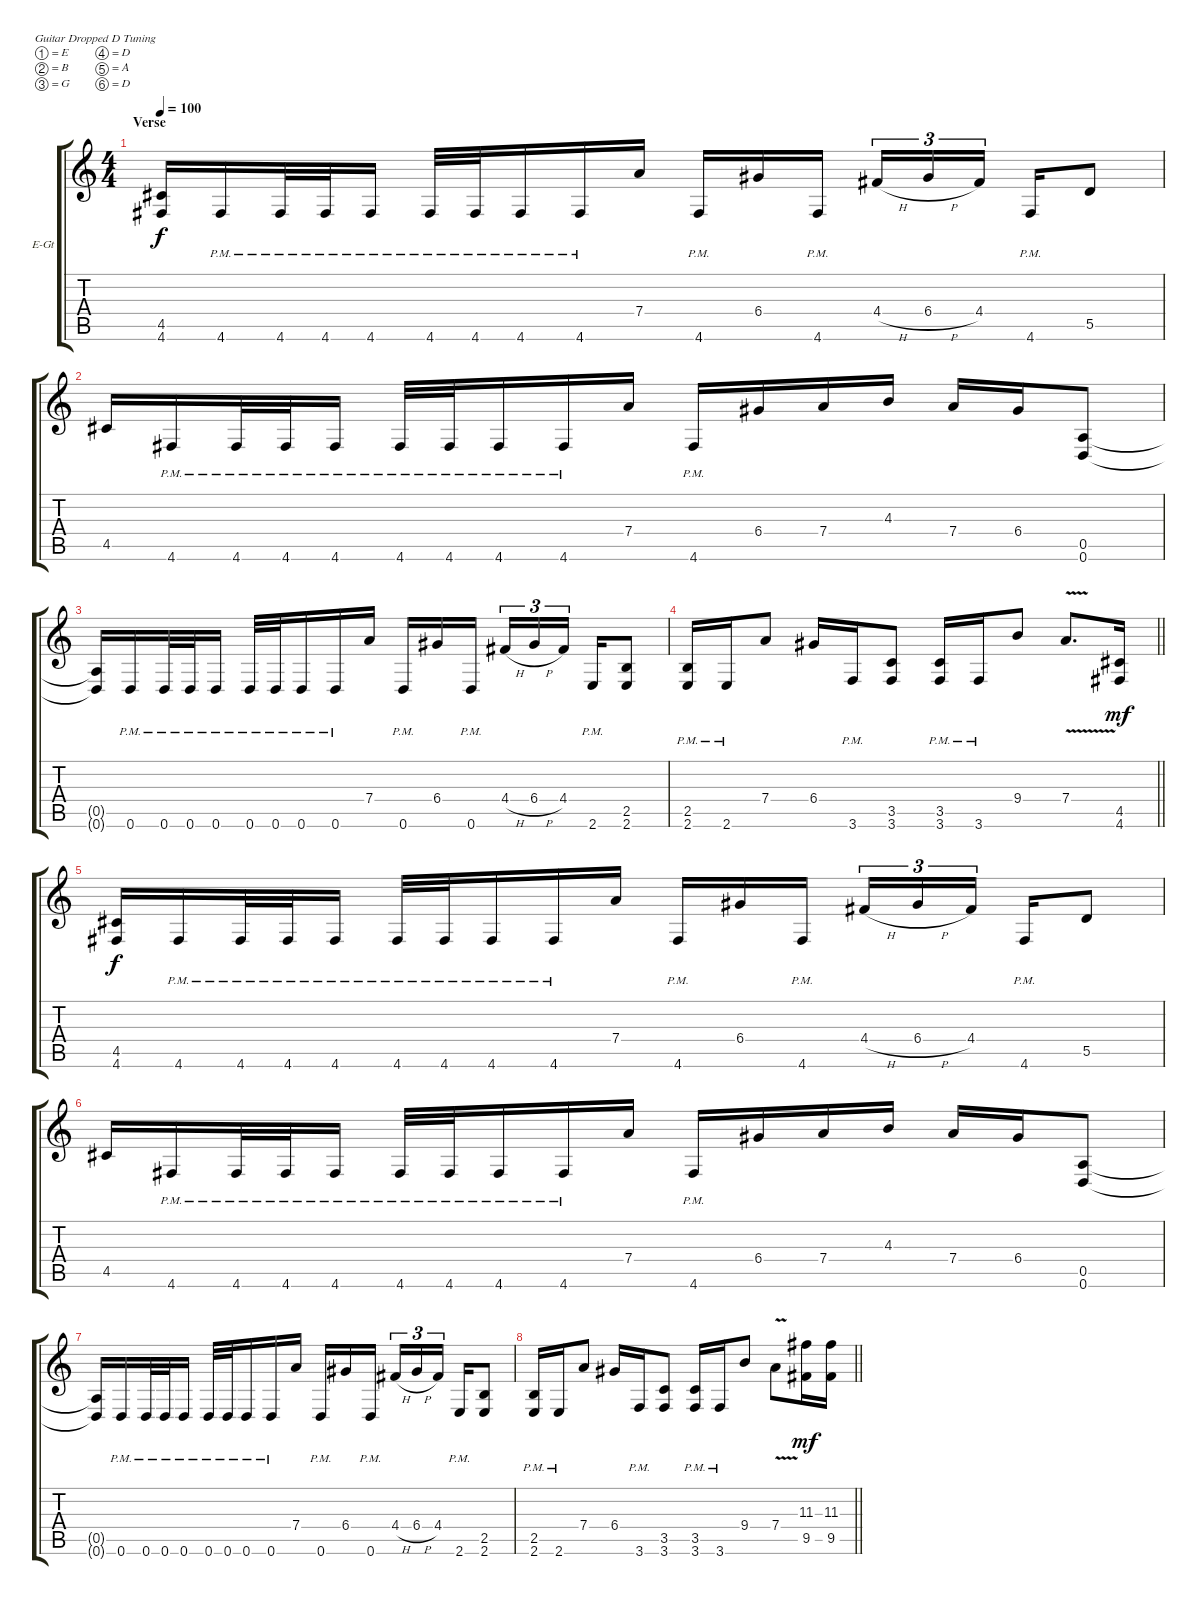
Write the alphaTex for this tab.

\bracketExtendMode groupsimilarinstruments
\firstSystemTrackNameOrientation horizontal
\otherSystemsTrackNameOrientation horizontal
\track ("Track 1" "E-Gt") {instrument distortionguitar}
\staff {score tabs}
\tuning (E4 B3 G3 D3 A2 D2)
\ts (4 4)
\section ("" "Verse")
\tempo 100
\clef g2
\ks c
(4.5{t} 4.6{t}).16{dy f} 4.6{pm}.16 4.6{pm}.32 4.6{pm}.32 4.6{pm}.16 4.6{pm}.32 4.6{pm}.32 4.6{pm}.16 4.6{pm}.16 7.4.16 4.6{pm}.16 6.4.16 4.6{pm}.16 4.4{h}.16{tu (3 2)} 6.4{h}.16{tu (3 2)} 4.4.16{tu (3 2)} 4.6{pm}.16 5.5.8 |
4.5.16 4.6{pm}.16 4.6{pm}.32 4.6{pm}.32 4.6{pm}.16 4.6{pm}.32 4.6{pm}.32 4.6{pm}.16 4.6{pm}.16 7.4.16 4.6{pm}.16 6.4.16 7.4.16 4.3.16 7.4.16 6.4.16 (0.5 0.6).8 |
(0.5{t} 0.6{t}).16 0.6{pm}.16 0.6{pm}.32 0.6{pm}.32 0.6{pm}.16 0.6{pm}.32 0.6{pm}.32 0.6{pm}.16 0.6{pm}.16 7.4.16 0.6{pm}.16 6.4.16 0.6{pm}.16 4.4{h}.16{tu (3 2)} 6.4{h}.16{tu (3 2)} 4.4.16{tu (3 2)} 2.6{pm}.16 (2.5 2.6).8 |
\barLineRight lightlight
(2.5 2.6{pm}).16 2.6{pm}.16 7.4.8 6.4.16 3.6{pm}.16 (3.5 3.6).8 (3.5 3.6{pm}).16 3.6{pm}.16 9.4.8 7.4{v}.8{d} (4.6 4.5).16{dy mf} |
(4.5 4.6).16{dy f} 4.6{pm}.16 4.6{pm}.32 4.6{pm}.32 4.6{pm}.16 4.6{pm}.32 4.6{pm}.32 4.6{pm}.16 4.6{pm}.16 7.4.16 4.6{pm}.16 6.4.16 4.6{pm}.16 4.4{h}.16{tu (3 2)} 6.4{h}.16{tu (3 2)} 4.4.16{tu (3 2)} 4.6{pm}.16 5.5.8 |
4.5.16 4.6{pm}.16 4.6{pm}.32 4.6{pm}.32 4.6{pm}.16 4.6{pm}.32 4.6{pm}.32 4.6{pm}.16 4.6{pm}.16 7.4.16 4.6{pm}.16 6.4.16 7.4.16 4.3.16 7.4.16 6.4.16 (0.5 0.6).8 |
(0.5{t} 0.6{t}).16 0.6{pm}.16 0.6{pm}.32 0.6{pm}.32 0.6{pm}.16 0.6{pm}.32 0.6{pm}.32 0.6{pm}.16 0.6{pm}.16 7.4.16 0.6{pm}.16 6.4.16 0.6{pm}.16 4.4{h}.16{tu (3 2)} 6.4{h}.16{tu (3 2)} 4.4.16{tu (3 2)} 2.6{pm}.16 (2.5 2.6).8 |
\barLineRight lightlight
(2.5 2.6{pm}).16 2.6{pm}.16 7.4.8 6.4.16 3.6{pm}.16 (3.5 3.6).8 (3.5 3.6{pm}).16 3.6{pm}.16 9.4.8 7.4{v}.8 (9.5 11.3).16{dy mf} (9.5 11.3).16
